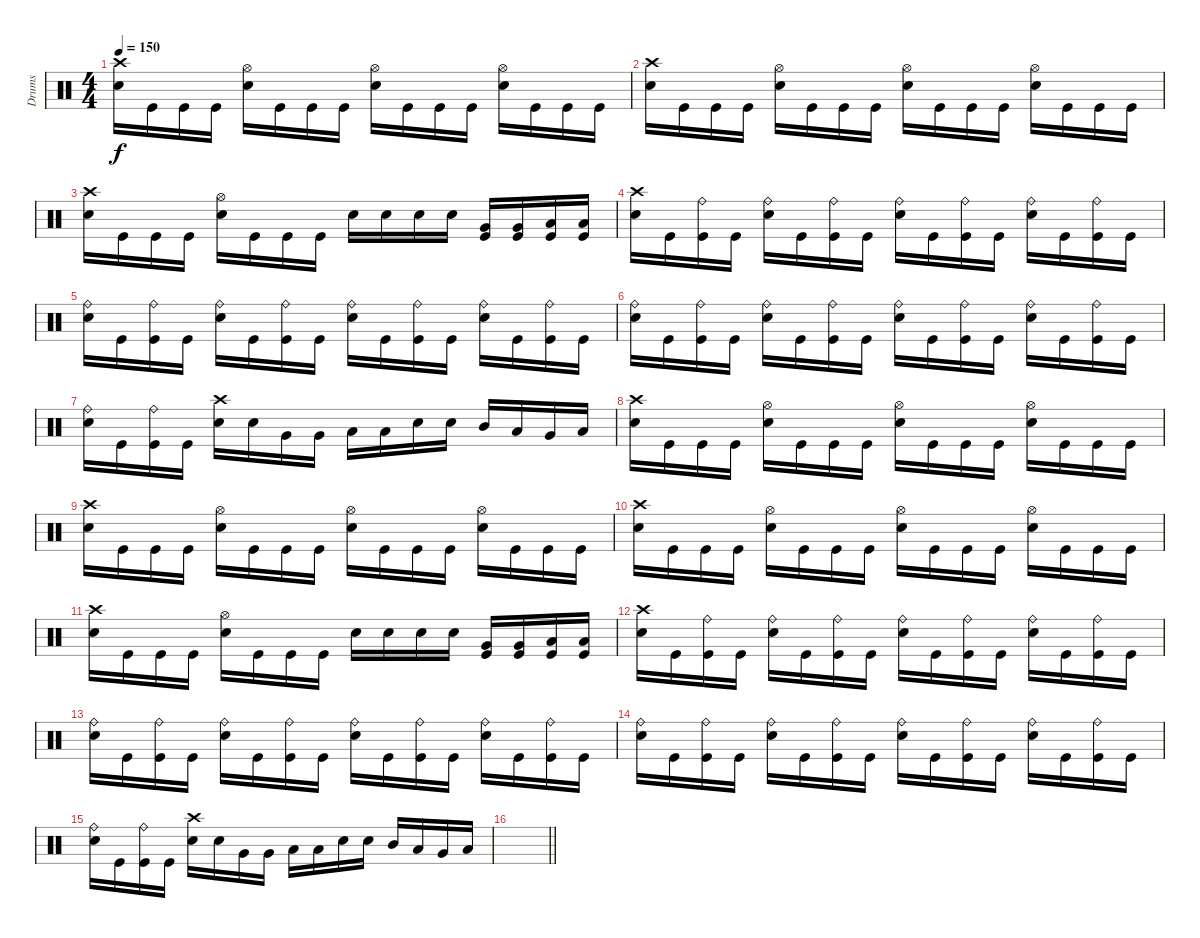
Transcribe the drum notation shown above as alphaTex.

\track ("Drums" "Drums") {instrument percussion}
\staff {score}
\articulation defaults
\ts (4 4)
\tempo 150
\clef neutral
\ks c
("Crash high (hit)" "Snare (hit) 2").16{dy f} "Kick (hit)".16 "Kick (hit)".16 "Kick (hit)".16 ("Hi-Hat (open)" "Snare (hit) 2").16 "Kick (hit)".16 "Kick (hit)".16 "Kick (hit)".16 ("Hi-Hat (open)" "Snare (hit) 2").16 "Kick (hit)".16 "Kick (hit)".16 "Kick (hit)".16 ("Hi-Hat (open)" "Snare (hit) 2").16 "Kick (hit)".16 "Kick (hit)".16 "Kick (hit)".16 |
("Crash high (hit)" "Snare (hit) 2").16 "Kick (hit)".16 "Kick (hit)".16 "Kick (hit)".16 ("Hi-Hat (open)" "Snare (hit) 2").16 "Kick (hit)".16 "Kick (hit)".16 "Kick (hit)".16 ("Hi-Hat (open)" "Snare (hit) 2").16 "Kick (hit)".16 "Kick (hit)".16 "Kick (hit)".16 ("Hi-Hat (open)" "Snare (hit) 2").16 "Kick (hit)".16 "Kick (hit)".16 "Kick (hit)".16 |
("Crash high (hit)" "Snare (hit) 2").16 "Kick (hit)".16 "Kick (hit)".16 "Kick (hit)".16 ("Hi-Hat (open)" "Snare (hit) 2").16 "Kick (hit)".16 "Kick (hit)".16 "Kick (hit)".16 "Snare (hit) 2".16 "Snare (hit) 2".16 "Snare (hit) 2".16 "Snare (hit) 2".16 ("Very Low Tom (hit)" "Kick (hit)").16 ("Very Low Tom (hit)" "Kick (hit)").16 ("Low Floor Tom (hit)" "Kick (hit)").16 ("Low Floor Tom (hit)" "Kick (hit)").16 |
("Crash high (hit)" "Snare (hit) 2").16 "Kick (hit)".16 ("Ride (bell)" "Kick (hit)").16 "Kick (hit)".16 ("Ride (bell)" "Snare (hit) 2").16 "Kick (hit)".16 ("Ride (bell)" "Kick (hit)").16 "Kick (hit)".16 ("Ride (bell)" "Snare (hit) 2").16 "Kick (hit)".16 ("Ride (bell)" "Kick (hit)").16 "Kick (hit)".16 ("Ride (bell)" "Snare (hit) 2").16 "Kick (hit)".16 ("Ride (bell)" "Kick (hit)").16 "Kick (hit)".16 |
("Ride (bell)" "Snare (hit) 2").16 "Kick (hit)".16 ("Ride (bell)" "Kick (hit)").16 "Kick (hit)".16 ("Ride (bell)" "Snare (hit) 2").16 "Kick (hit)".16 ("Ride (bell)" "Kick (hit)").16 "Kick (hit)".16 ("Ride (bell)" "Snare (hit) 2").16 "Kick (hit)".16 ("Ride (bell)" "Kick (hit)").16 "Kick (hit)".16 ("Ride (bell)" "Snare (hit) 2").16 "Kick (hit)".16 ("Ride (bell)" "Kick (hit)").16 "Kick (hit)".16 |
("Ride (bell)" "Snare (hit) 2").16 "Kick (hit)".16 ("Ride (bell)" "Kick (hit)").16 "Kick (hit)".16 ("Ride (bell)" "Snare (hit) 2").16 "Kick (hit)".16 ("Ride (bell)" "Kick (hit)").16 "Kick (hit)".16 ("Ride (bell)" "Snare (hit) 2").16 "Kick (hit)".16 ("Ride (bell)" "Kick (hit)").16 "Kick (hit)".16 ("Ride (bell)" "Snare (hit) 2").16 "Kick (hit)".16 ("Ride (bell)" "Kick (hit)").16 "Kick (hit)".16 |
("Ride (bell)" "Snare (hit) 2").16 "Kick (hit)".16 ("Ride (bell)" "Kick (hit)").16 "Kick (hit)".16 ("Crash high (hit)" "Snare (hit) 2").16 "Snare (hit) 2".16 "Very Low Tom (hit)".16 "Very Low Tom (hit)".16 "Low Tom (hit)".16 "Low Tom (hit)".16 "Snare (hit) 2".16 "Snare (hit) 2".16 "Mid Tom (hit)".16 "Low Tom (hit)".16 "Very Low Tom (hit)".16 "Low Floor Tom (hit)".16 |
("Crash high (hit)" "Snare (hit) 2").16 "Kick (hit)".16 "Kick (hit)".16 "Kick (hit)".16 ("Hi-Hat (open)" "Snare (hit) 2").16 "Kick (hit)".16 "Kick (hit)".16 "Kick (hit)".16 ("Hi-Hat (open)" "Snare (hit) 2").16 "Kick (hit)".16 "Kick (hit)".16 "Kick (hit)".16 ("Hi-Hat (open)" "Snare (hit) 2").16 "Kick (hit)".16 "Kick (hit)".16 "Kick (hit)".16 |
("Crash high (hit)" "Snare (hit) 2").16 "Kick (hit)".16 "Kick (hit)".16 "Kick (hit)".16 ("Hi-Hat (open)" "Snare (hit) 2").16 "Kick (hit)".16 "Kick (hit)".16 "Kick (hit)".16 ("Hi-Hat (open)" "Snare (hit) 2").16 "Kick (hit)".16 "Kick (hit)".16 "Kick (hit)".16 ("Hi-Hat (open)" "Snare (hit) 2").16 "Kick (hit)".16 "Kick (hit)".16 "Kick (hit)".16 |
("Crash high (hit)" "Snare (hit) 2").16 "Kick (hit)".16 "Kick (hit)".16 "Kick (hit)".16 ("Hi-Hat (open)" "Snare (hit) 2").16 "Kick (hit)".16 "Kick (hit)".16 "Kick (hit)".16 ("Hi-Hat (open)" "Snare (hit) 2").16 "Kick (hit)".16 "Kick (hit)".16 "Kick (hit)".16 ("Hi-Hat (open)" "Snare (hit) 2").16 "Kick (hit)".16 "Kick (hit)".16 "Kick (hit)".16 |
("Crash high (hit)" "Snare (hit) 2").16 "Kick (hit)".16 "Kick (hit)".16 "Kick (hit)".16 ("Hi-Hat (open)" "Snare (hit) 2").16 "Kick (hit)".16 "Kick (hit)".16 "Kick (hit)".16 "Snare (hit) 2".16 "Snare (hit) 2".16 "Snare (hit) 2".16 "Snare (hit) 2".16 ("Very Low Tom (hit)" "Kick (hit)").16 ("Very Low Tom (hit)" "Kick (hit)").16 ("Low Floor Tom (hit)" "Kick (hit)").16 ("Low Floor Tom (hit)" "Kick (hit)").16 |
("Crash high (hit)" "Snare (hit) 2").16 "Kick (hit)".16 ("Ride (bell)" "Kick (hit)").16 "Kick (hit)".16 ("Ride (bell)" "Snare (hit) 2").16 "Kick (hit)".16 ("Ride (bell)" "Kick (hit)").16 "Kick (hit)".16 ("Ride (bell)" "Snare (hit) 2").16 "Kick (hit)".16 ("Ride (bell)" "Kick (hit)").16 "Kick (hit)".16 ("Ride (bell)" "Snare (hit) 2").16 "Kick (hit)".16 ("Ride (bell)" "Kick (hit)").16 "Kick (hit)".16 |
("Ride (bell)" "Snare (hit) 2").16 "Kick (hit)".16 ("Ride (bell)" "Kick (hit)").16 "Kick (hit)".16 ("Ride (bell)" "Snare (hit) 2").16 "Kick (hit)".16 ("Ride (bell)" "Kick (hit)").16 "Kick (hit)".16 ("Ride (bell)" "Snare (hit) 2").16 "Kick (hit)".16 ("Ride (bell)" "Kick (hit)").16 "Kick (hit)".16 ("Ride (bell)" "Snare (hit) 2").16 "Kick (hit)".16 ("Ride (bell)" "Kick (hit)").16 "Kick (hit)".16 |
("Ride (bell)" "Snare (hit) 2").16 "Kick (hit)".16 ("Ride (bell)" "Kick (hit)").16 "Kick (hit)".16 ("Ride (bell)" "Snare (hit) 2").16 "Kick (hit)".16 ("Ride (bell)" "Kick (hit)").16 "Kick (hit)".16 ("Ride (bell)" "Snare (hit) 2").16 "Kick (hit)".16 ("Ride (bell)" "Kick (hit)").16 "Kick (hit)".16 ("Ride (bell)" "Snare (hit) 2").16 "Kick (hit)".16 ("Ride (bell)" "Kick (hit)").16 "Kick (hit)".16 |
("Ride (bell)" "Snare (hit) 2").16 "Kick (hit)".16 ("Ride (bell)" "Kick (hit)").16 "Kick (hit)".16 ("Crash high (hit)" "Snare (hit) 2").16 "Snare (hit) 2".16 "Very Low Tom (hit)".16 "Very Low Tom (hit)".16 "Low Tom (hit)".16 "Low Tom (hit)".16 "Snare (hit) 2".16 "Snare (hit) 2".16 "Mid Tom (hit)".16 "Low Tom (hit)".16 "Very Low Tom (hit)".16 "Low Floor Tom (hit)".16 |
\barLineRight lightlight
